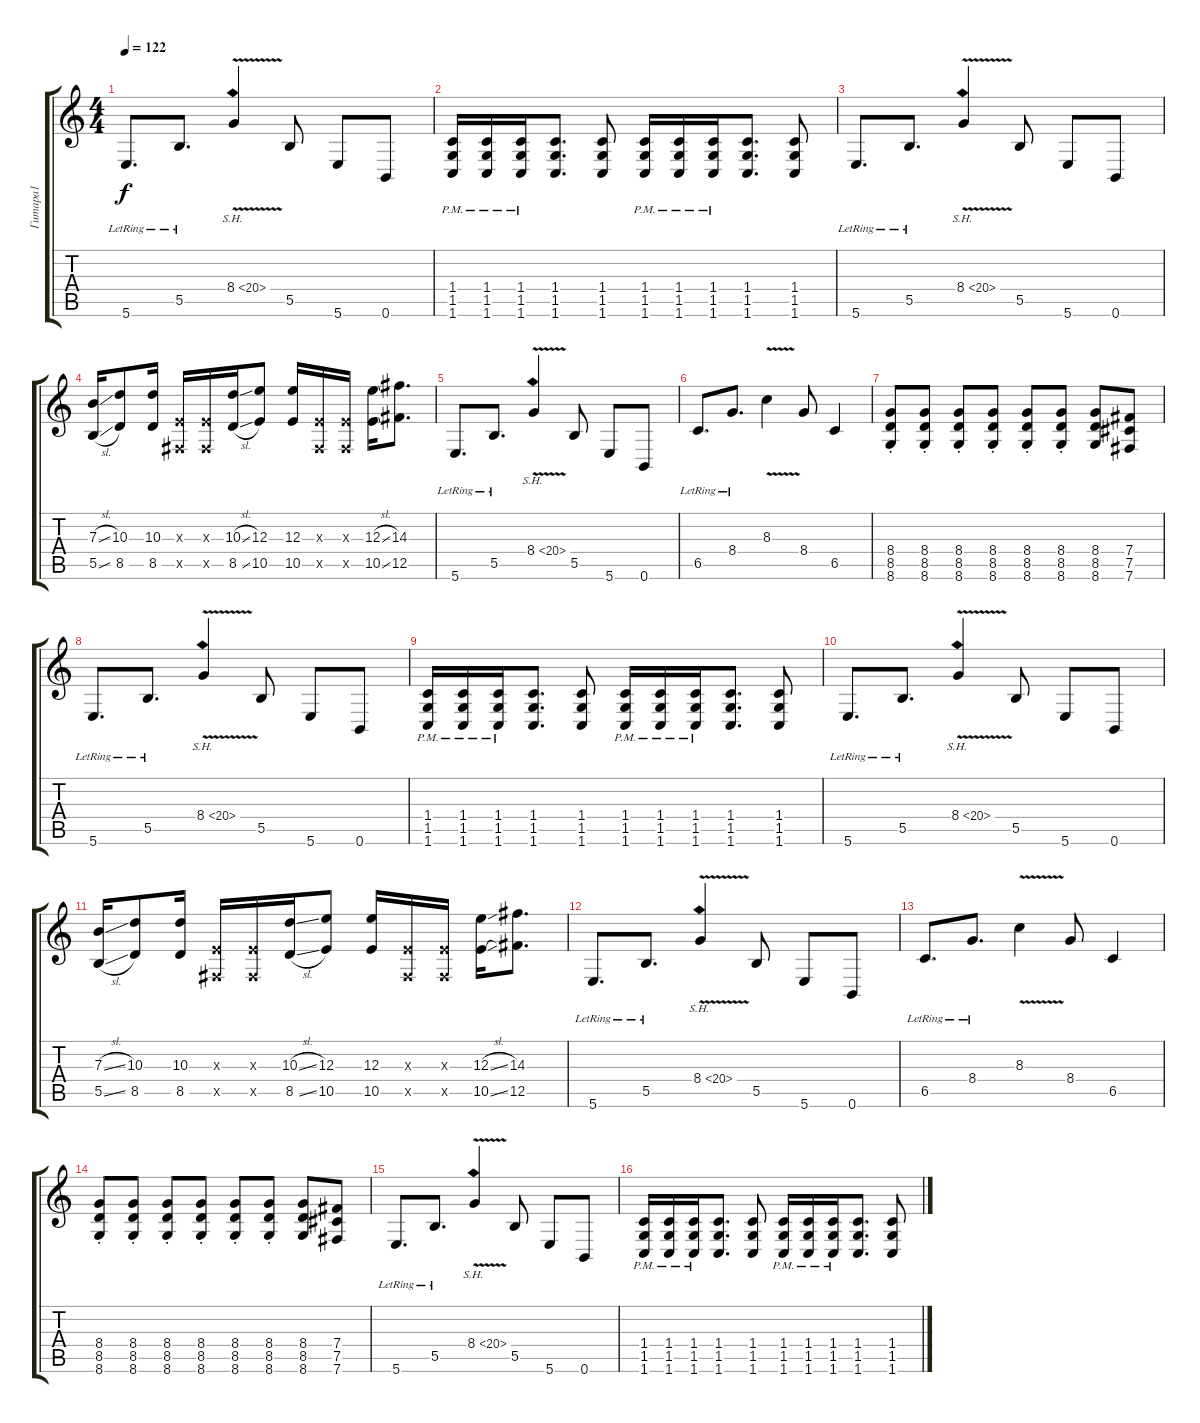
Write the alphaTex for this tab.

\track ("Гитара1" "Гитара1") {instrument distortionguitar}
\staff {score tabs}
\tuning (Db4 Ab3 E3 B2 Gb2 B1) {hide}
\ts (4 4)
\tempo 122
\clef g2
\ks c
5.6{lr}.8{d dy f} 5.5{lr}.8{d} 8.4{sh 12 v}.4 5.5.8 5.6.8 0.6.8 |
(1.4{pm} 1.5{pm} 1.6{pm}).16 (1.4{pm} 1.5{pm} 1.6{pm}).16 (1.4{pm} 1.5{pm} 1.6{pm}).16 (1.4 1.5 1.6).8{d} (1.4 1.5 1.6).8 (1.4{pm} 1.5{pm} 1.6{pm}).16 (1.4{pm} 1.5{pm} 1.6{pm}).16 (1.4{pm} 1.5{pm} 1.6{pm}).16 (1.4 1.5 1.6).8{d} (1.4 1.5 1.6).8 |
5.6{lr}.8{d} 5.5{lr}.8{d} 8.4{sh 12 v}.4 5.5.8 5.6.8 0.6.8 |
(7.3{sl} 5.5{sl}).16 (10.3 8.5).8 (10.3 8.5).16 (0.3{x} 0.5{x}).16 (0.3{x} 0.5{x}).16 (10.3{sl} 8.5{sl}).16 (12.3 10.5).8 (12.3 10.5).16 (0.3{x} 0.5{x}).16 (0.3{x} 0.5{x}).16 (12.3{sl} 10.5{sl}).16 (14.3 12.5).8{d} |
5.6{lr}.8{d} 5.5{lr}.8{d} 8.4{sh 12 v}.4 5.5.8 5.6.8 0.6.8 |
6.5{lr}.8{d} 8.4{lr}.8{d} 8.3{v}.4 8.4.8 6.5.4 |
(8.4{st} 8.5{st} 8.6{st}).8 (8.4{st} 8.5{st} 8.6{st}).8 (8.4{st} 8.5{st} 8.6{st}).8 (8.4{st} 8.5{st} 8.6{st}).8 (8.4{st} 8.5{st} 8.6{st}).8 (8.4{st} 8.5{st} 8.6{st}).8 (8.4 8.5 8.6).8 (7.4 7.5 7.6).8 |
5.6{lr}.8{d} 5.5{lr}.8{d} 8.4{sh 12 v}.4 5.5.8 5.6.8 0.6.8 |
(1.4{pm} 1.5{pm} 1.6{pm}).16 (1.4{pm} 1.5{pm} 1.6{pm}).16 (1.4{pm} 1.5{pm} 1.6{pm}).16 (1.4 1.5 1.6).8{d} (1.4 1.5 1.6).8 (1.4{pm} 1.5{pm} 1.6{pm}).16 (1.4{pm} 1.5{pm} 1.6{pm}).16 (1.4{pm} 1.5{pm} 1.6{pm}).16 (1.4 1.5 1.6).8{d} (1.4 1.5 1.6).8 |
5.6{lr}.8{d} 5.5{lr}.8{d} 8.4{sh 12 v}.4 5.5.8 5.6.8 0.6.8 |
(7.3{sl} 5.5{sl}).16 (10.3 8.5).8 (10.3 8.5).16 (0.3{x} 0.5{x}).16 (0.3{x} 0.5{x}).16 (10.3{sl} 8.5{sl}).16 (12.3 10.5).8 (12.3 10.5).16 (0.3{x} 0.5{x}).16 (0.3{x} 0.5{x}).16 (12.3{sl} 10.5{sl}).16 (14.3 12.5).8{d} |
5.6{lr}.8{d} 5.5{lr}.8{d} 8.4{sh 12 v}.4 5.5.8 5.6.8 0.6.8 |
6.5{lr}.8{d} 8.4{lr}.8{d} 8.3{v}.4 8.4.8 6.5.4 |
(8.4{st} 8.5{st} 8.6{st}).8 (8.4{st} 8.5{st} 8.6{st}).8 (8.4{st} 8.5{st} 8.6{st}).8 (8.4{st} 8.5{st} 8.6{st}).8 (8.4{st} 8.5{st} 8.6{st}).8 (8.4{st} 8.5{st} 8.6{st}).8 (8.4 8.5 8.6).8 (7.4 7.5 7.6).8 |
5.6{lr}.8{d} 5.5{lr}.8{d} 8.4{sh 12 v}.4 5.5.8 5.6.8 0.6.8 |
(1.4{pm} 1.5{pm} 1.6{pm}).16 (1.4{pm} 1.5{pm} 1.6{pm}).16 (1.4{pm} 1.5{pm} 1.6{pm}).16 (1.4 1.5 1.6).8{d} (1.4 1.5 1.6).8 (1.4{pm} 1.5{pm} 1.6{pm}).16 (1.4{pm} 1.5{pm} 1.6{pm}).16 (1.4{pm} 1.5{pm} 1.6{pm}).16 (1.4 1.5 1.6).8{d} (1.4 1.5 1.6).8
